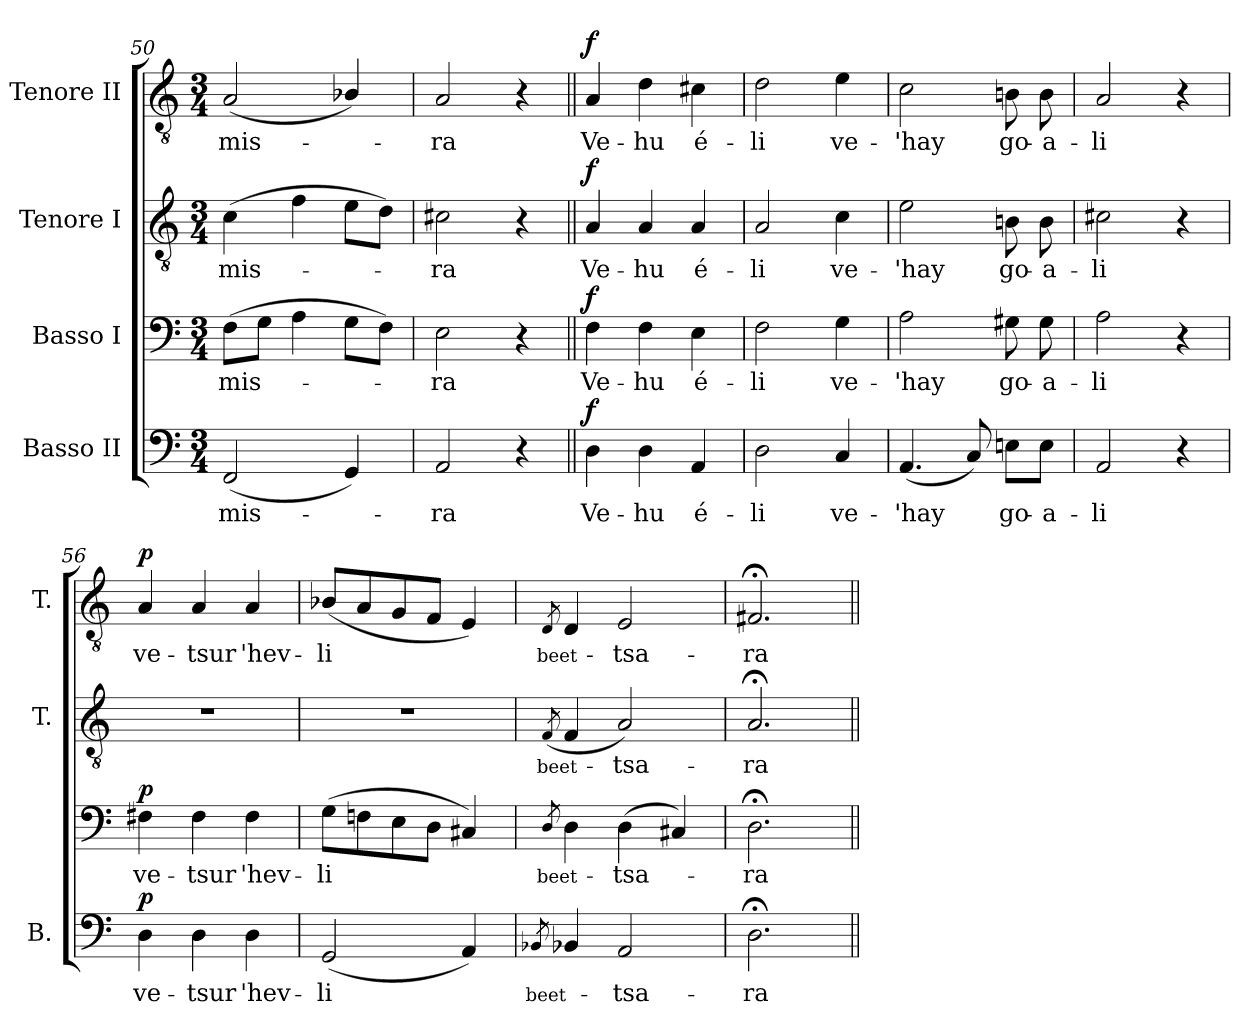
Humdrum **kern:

**kern	**text	**dynam	**kern	**text	**dynam	**kern	**text	**dynam	**kern	**text	**dynam
*part4	*part4	*part4	*part3	*part3	*part3	*part2	*part2	*part2	*part1	*part1	*part1
*staff4	*staff4	*staff4	*staff3	*staff3	*staff3	*staff2	*staff2	*staff2	*staff1	*staff1	*staff1
*I"Basso II	*	*	*I"Basso I	*	*	*I"Tenore I	*	*	*I"Tenore II	*	*
*I'B.	*	*	*	*	*	*I'T.	*	*	*I'T.	*	*
*clefF4	*	*	*clefF4	*	*	*clefGv2	*	*	*clefGv2	*	*
*	*	*	*	*	*	*ITrd7c12	*	*	*ITrd7c12	*	*
*k[]	*	*	*k[]	*	*	*k[]	*	*	*k[]	*	*
*C:	*	*	*C:	*	*	*C:	*	*	*C:	*	*
*M3/4	*	*	*M3/4	*	*	*M3/4	*	*	*M3/4	*	*
=50	=50	=50	=50	=50	=50	=50	=50	=50	=50	=50	=50
!	!LO:LY:b:color=#000000	!	!	!	!	!	!	!	!	!	!
!	!	!	!	!LO:LY:b:color=#000000	!	!	!	!	!	!	!
!	!	!	!	!	!	!	!LO:LY:b:color=#000000	!	!	!	!
!	!	!	!	!	!	!	!	!	!	!LO:LY:b:color=#000000	!
(2FFi/	-mis-	.	(8Fi\L	-mis-	.	(4Ci\	-mis-	.	(2AAi/	-mis-	.
.	.	.	8Gi\J	.	.	.	.	.	.	.	.
.	.	.	4Ai\	.	.	4Fi\	.	.	.	.	.
4GGi/)	.	.	8Gi\L	.	.	8Ei\L	.	.	4BB-Xi/)	.	.
.	.	.	8Fi\J)	.	.	8Di\J)	.	.	.	.	.
!!LO:LB:g=z
=51	=51	=51	=51	=51	=51	=51	=51	=51	=51	=51	=51
!	!LO:LY:b:color=#000000	!	!	!	!	!	!	!	!	!	!
!	!	!	!	!LO:LY:b:color=#000000	!	!	!	!	!	!	!
!	!	!	!	!	!	!	!LO:LY:b:color=#000000	!	!	!	!
!	!	!	!	!	!	!	!	!	!	!LO:LY:b:color=#000000	!
2AAi/	-ra	.	2Ei\	-ra	.	2C#Xi\	-ra	.	2AAi/	-ra	.
4r	.	.	4r	.	.	4r	.	.	4r	.	.
=52||	=52||	=52||	=52||	=52||	=52||	=52||	=52||	=52||	=52||	=52||	=52||
!	!LO:LY:b:color=#000000	!	!	!	!	!	!	!	!	!	!
!	!	!	!	!LO:LY:b:color=#000000	!	!	!	!	!	!	!
!	!	!	!	!	!	!	!LO:LY:b:color=#000000	!	!	!	!
!	!	!	!	!	!	!	!	!	!	!LO:LY:b:color=#000000	!
4Di\	Ve-	f	4Fi\	Ve-	f	4AAi/	Ve-	f	4AAi/	Ve-	f
!	!LO:LY:b:color=#000000	!	!	!	!	!	!	!	!	!	!
!	!	!	!	!LO:LY:b:color=#000000	!	!	!	!	!	!	!
!	!	!	!	!	!	!	!LO:LY:b:color=#000000	!	!	!	!
!	!	!	!	!	!	!	!	!	!	!LO:LY:b:color=#000000	!
4Di\	-hu	.	4Fi\	-hu	.	4AAi/	-hu	.	4Di\	-hu	.
!	!LO:LY:b:color=#000000	!	!	!	!	!	!	!	!	!	!
!	!	!	!	!LO:LY:b:color=#000000	!	!	!	!	!	!	!
!	!	!	!	!	!	!	!LO:LY:b:color=#000000	!	!	!	!
!	!	!	!	!	!	!	!	!	!	!LO:LY:b:color=#000000	!
4AAi/	é-	.	4Ei\	é-	.	4AAi/	é-	.	4C#Xi\	é-	.
=53	=53	=53	=53	=53	=53	=53	=53	=53	=53	=53	=53
!	!LO:LY:b:color=#000000	!	!	!	!	!	!	!	!	!	!
!	!	!	!	!LO:LY:b:color=#000000	!	!	!	!	!	!	!
!	!	!	!	!	!	!	!LO:LY:b:color=#000000	!	!	!	!
!	!	!	!	!	!	!	!	!	!	!LO:LY:b:color=#000000	!
2Di\	-li	.	2Fi\	-li	.	2AAi/	-li	.	2Di\	-li	.
!	!LO:LY:b:color=#000000	!	!	!	!	!	!	!	!	!	!
!	!	!	!	!LO:LY:b:color=#000000	!	!	!	!	!	!	!
!	!	!	!	!	!	!	!LO:LY:b:color=#000000	!	!	!	!
!	!	!	!	!	!	!	!	!	!	!LO:LY:b:color=#000000	!
4Ci/	ve-	.	4Gi\	ve-	.	4Ci\	ve-	.	4Ei\	ve-	.
=54	=54	=54	=54	=54	=54	=54	=54	=54	=54	=54	=54
!	!LO:LY:b:color=#000000	!	!	!	!	!	!	!	!	!	!
!	!	!	!	!LO:LY:b:color=#000000	!	!	!	!	!	!	!
!	!	!	!	!	!	!	!LO:LY:b:color=#000000	!	!	!	!
!	!	!	!	!	!	!	!	!	!	!LO:LY:b:color=#000000	!
(4.AAi/	-'hay	.	2Ai\	-'hay	.	2Ei\	-'hay	.	2Ci\	-'hay	.
8Ci/)	.	.	.	.	.	.	.	.	.	.	.
!	!LO:LY:b:color=#000000	!	!	!	!	!	!	!	!	!	!
!	!	!	!	!LO:LY:b:color=#000000	!	!	!	!	!	!	!
!	!	!	!	!	!	!	!LO:LY:b:color=#000000	!	!	!	!
!	!	!	!	!	!	!	!	!	!	!LO:LY:b:color=#000000	!
8Eni\L	go-	.	8G#Xi\	go-	.	8BBni\	go-	.	8BBni\	go-	.
!	!LO:LY:b:color=#000000	!	!	!	!	!	!	!	!	!	!
!	!	!	!	!LO:LY:b:color=#000000	!	!	!	!	!	!	!
!	!	!	!	!	!	!	!LO:LY:b:color=#000000	!	!	!	!
!	!	!	!	!	!	!	!	!	!	!LO:LY:b:color=#000000	!
8Ei\J	-a-	.	8G#i\	-a-	.	8BBi\	-a-	.	8BBi\	-a-	.
=55	=55	=55	=55	=55	=55	=55	=55	=55	=55	=55	=55
!	!LO:LY:b:color=#000000	!	!	!	!	!	!	!	!	!	!
!	!	!	!	!LO:LY:b:color=#000000	!	!	!	!	!	!	!
!	!	!	!	!	!	!	!LO:LY:b:color=#000000	!	!	!	!
!	!	!	!	!	!	!	!	!	!	!LO:LY:b:color=#000000	!
2AAi/	-li	.	2Ai\	-li	.	2C#Xi\	-li	.	2AAi/	-li	.
4r	.	.	4r	.	.	4r	.	.	4r	.	.
=56	=56	=56	=56	=56	=56	=56	=56	=56	=56	=56	=56
!	!LO:LY:b:color=#000000	!	!	!	!	!	!	!	!	!	!
!	!	!	!	!LO:LY:b:color=#000000	!	!LO:N:vis=1	!	!	!	!	!
!	!	!	!	!	!	!	!	!	!	!LO:LY:b:color=#000000	!
4Di\	ve-	p	4F#Xi\	ve-	p	2.r	.	.	4AAi/	ve-	p
!	!LO:LY:b:color=#000000	!	!	!	!	!	!	!	!	!	!
!	!	!	!	!LO:LY:b:color=#000000	!	!	!	!	!	!	!
!	!	!	!	!	!	!	!	!	!	!LO:LY:b:color=#000000	!
4Di\	-tsur	.	4F#i\	-tsur	.	.	.	.	4AAi/	-tsur	.
!	!LO:LY:b:color=#000000	!	!	!	!	!	!	!	!	!	!
!	!	!	!	!LO:LY:b:color=#000000	!	!	!	!	!	!	!
!	!	!	!	!	!	!	!	!	!	!LO:LY:b:color=#000000	!
4Di\	'hev-	.	4F#i\	'hev-	.	.	.	.	4AAi/	'hev-	.
=57	=57	=57	=57	=57	=57	=57	=57	=57	=57	=57	=57
!	!LO:LY:b:color=#000000	!	!	!	!	!	!	!	!	!	!
!	!	!	!	!LO:LY:b:color=#000000	!	!LO:N:vis=1	!	!	!	!	!
!	!	!	!	!	!	!	!	!	!	!LO:LY:b:color=#000000	!
(2GGi/	-li	.	(8Gi\L	-li	.	2.r	.	.	(8BB-Xi/L	-li	.
.	.	.	8Fni\	.	.	.	.	.	8AAi/	.	.
.	.	.	8Ei\	.	.	.	.	.	8GGi/	.	.
.	.	.	8Di\J	.	.	.	.	.	8FFi/J	.	.
4AAi/)	.	.	4C#Xi/)	.	.	.	.	.	4EEi/)	.	.
=58	=58	=58	=58	=58	=58	=58	=58	=58	=58	=58	=58
!	!	!	!	!	!	!	!	!	!	!LO:LY:b:color=#000000	!
!	!	!	!	!	!	!	!LO:LY:b:color=#000000	!	!	!	!
!	!	!	!	!LO:LY:b:color=#000000	!	!	!	!	!	!	!
!	!LO:LY:b:color=#000000	!	!	!	!	!	!	!	!	!	!
8qBB-Xi/	beet-	.	8qDi/	beet-	.	(8qFFi/	beet-	.	8qDDi/	beet-	.
4BB-i/	.	.	4Di\	.	.	4FFi/	.	.	4DDi/	.	.
!	!LO:LY:b:color=#000000	!	!	!	!	!	!	!	!	!	!
!	!	!	!	!LO:LY:b:color=#000000	!	!	!	!	!	!	!
!	!	!	!	!	!	!	!LO:LY:b:color=#000000	!	!	!	!
!	!	!	!	!	!	!	!	!	!	!LO:LY:b:color=#000000	!
2AAi/	-tsa-	.	(4Di\	-tsa-	.	2AAi/)	-tsa-	.	2EEi/	-tsa-	.
.	.	.	4C#Xi/)	.	.	.	.	.	.	.	.
=59	=59	=59	=59	=59	=59	=59	=59	=59	=59	=59	=59
!	!LO:LY:b:color=#000000	!	!	!	!	!	!	!	!	!	!
!	!	!	!	!LO:LY:b:color=#000000	!	!	!	!	!	!	!
!	!	!	!	!	!	!	!LO:LY:b:color=#000000	!	!	!	!
!	!	!	!	!	!	!	!	!	!	!LO:LY:b:color=#000000	!
2.D;i\	-ra	.	2.D;i\	-ra	.	2.AA;i/	-ra	.	2.FF#X;i/	-ra	.
=||	=||	=||	=||	=||	=||	=||	=||	=||	=||	=||	=||
*-	*-	*-	*-	*-	*-	*-	*-	*-	*-	*-	*-
